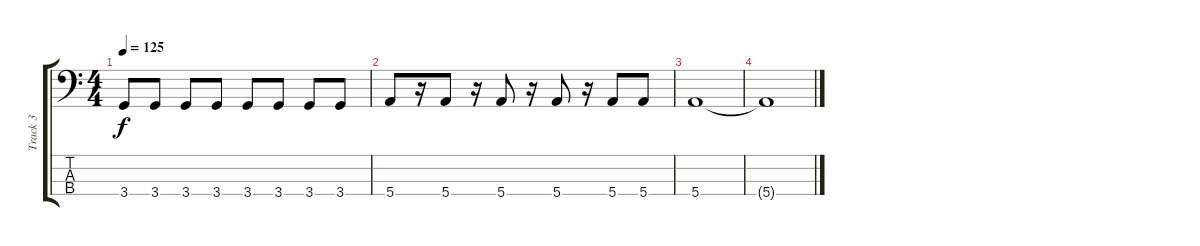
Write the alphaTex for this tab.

\track ("Track 3" "Track 3") {instrument electricbassfinger}
\staff {score tabs}
\tuning (G2 D2 A1 E1) {hide}
\ts (4 4)
\tempo 125
\clef f4
\ks c
3.4.8{dy f} 3.4.8 3.4.8 3.4.8 3.4.8 3.4.8 3.4.8 3.4.8 |
5.4.8 r.16 5.4.8 r.16 5.4.8 r.16 5.4.8 r.16 5.4.8 5.4.8 |
5.4.1 |
5.4{t}.1
